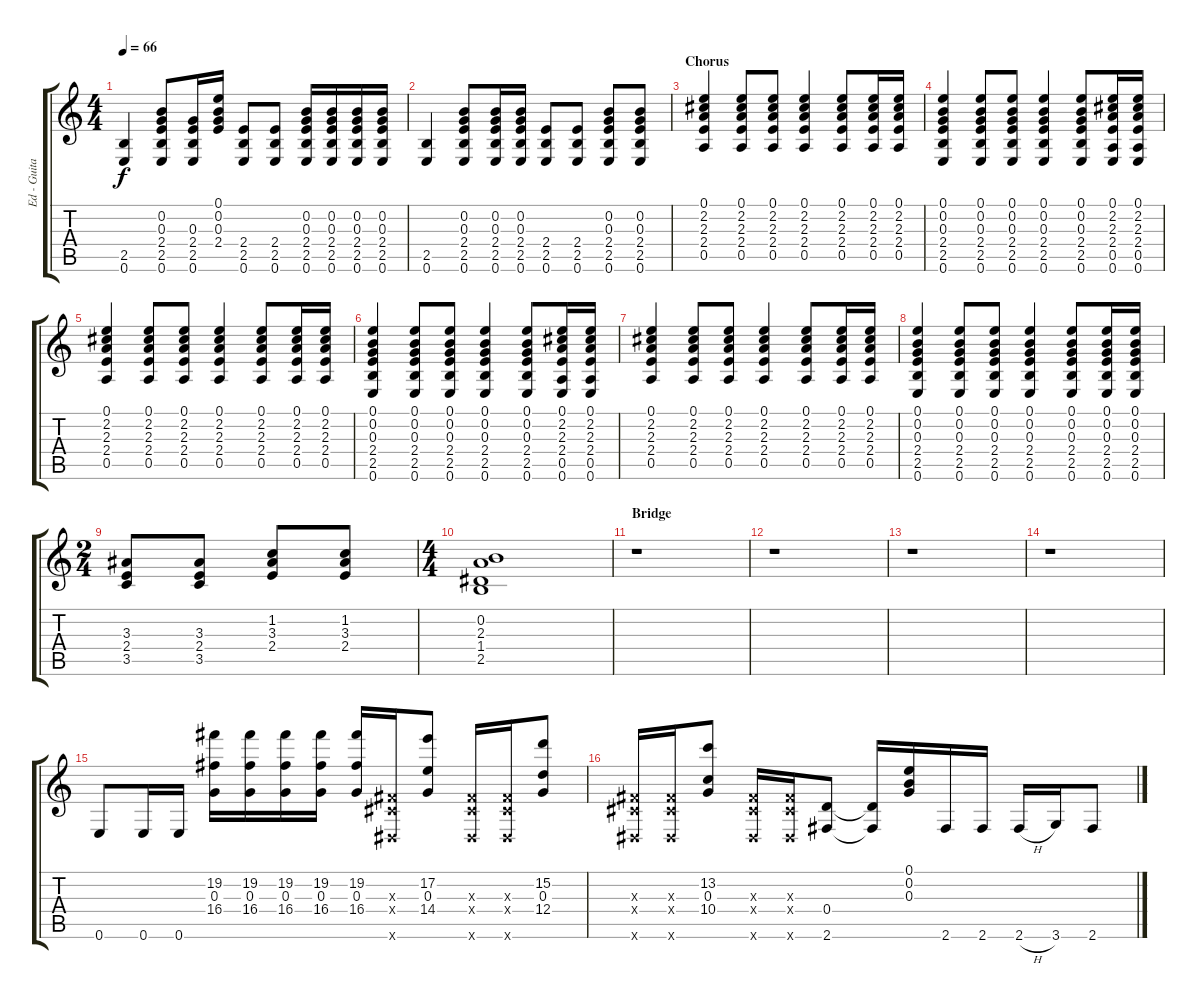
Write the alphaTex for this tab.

\track ("Ed - Guitar" "Ed - Guita") {instrument electricguitarjazz}
\staff {score tabs}
\tuning (E4 B3 G3 D3 A2 E2) {hide}
\ts (4 4)
\tempo 66
\clef g2
\ks c
(2.5 0.6).4{dy f} (0.2 0.3 2.4 2.5 0.6).8 (0.3 2.4 2.5 0.6).16 (0.1 0.2 0.3 2.4).16 (2.4 2.5 0.6).8 (2.4 2.5 0.6).8 (0.2 0.3 2.4 2.5 0.6).16 (0.2 0.3 2.4 2.5 0.6).16 (0.2 0.3 2.4 2.5 0.6).16 (0.2 0.3 2.4 2.5 0.6).16 |
(2.5 0.6).4 (0.2 0.3 2.4 2.5 0.6).8 (0.2 0.3 2.4 2.5 0.6).16 (0.2 0.3 2.4 2.5 0.6).16 (2.4 2.5 0.6).8 (2.4 2.5 0.6).8 (0.2 0.3 2.4 2.5 0.6).8 (0.2 0.3 2.4 2.5 0.6).8 |
\section ("" "Chorus")
(0.1 2.2 2.3 2.4 0.5).4 (0.1 2.2 2.3 2.4 0.5).8 (0.1 2.2 2.3 2.4 0.5).8 (0.1 2.2 2.3 2.4 0.5).4 (0.1 2.2 2.3 2.4 0.5).8 (0.1 2.2 2.3 2.4 0.5).16 (0.1 2.2 2.3 2.4 0.5).16 |
(0.1 0.2 0.3 2.4 2.5 0.6).4 (0.1 0.2 0.3 2.4 2.5 0.6).8 (0.1 0.2 0.3 2.4 2.5 0.6).8 (0.1 0.2 0.3 2.4 2.5 0.6).4 (0.1 0.2 0.3 2.4 2.5 0.6).8 (0.1 2.2 2.3 2.4 0.5 0.6).16 (0.1 2.2 2.3 2.4 0.5 0.6).16 |
(0.1 2.2 2.3 2.4 0.5).4 (0.1 2.2 2.3 2.4 0.5).8 (0.1 2.2 2.3 2.4 0.5).8 (0.1 2.2 2.3 2.4 0.5).4 (0.1 2.2 2.3 2.4 0.5).8 (0.1 2.2 2.3 2.4 0.5).16 (0.1 2.2 2.3 2.4 0.5).16 |
(0.1 0.2 0.3 2.4 2.5 0.6).4 (0.1 0.2 0.3 2.4 2.5 0.6).8 (0.1 0.2 0.3 2.4 2.5 0.6).8 (0.1 0.2 0.3 2.4 2.5 0.6).4 (0.1 0.2 0.3 2.4 2.5 0.6).8 (0.1 2.2 2.3 2.4 0.5 0.6).16 (0.1 2.2 2.3 2.4 0.5 0.6).16 |
(0.1 2.2 2.3 2.4 0.5).4 (0.1 2.2 2.3 2.4 0.5).8 (0.1 2.2 2.3 2.4 0.5).8 (0.1 2.2 2.3 2.4 0.5).4 (0.1 2.2 2.3 2.4 0.5).8 (0.1 2.2 2.3 2.4 0.5).16 (0.1 2.2 2.3 2.4 0.5).16 |
(0.1 0.2 0.3 2.4 2.5 0.6).4 (0.1 0.2 0.3 2.4 2.5 0.6).8 (0.1 0.2 0.3 2.4 2.5 0.6).8 (0.1 0.2 0.3 2.4 2.5 0.6).4 (0.1 0.2 0.3 2.4 2.5 0.6).8 (0.1 0.2 0.3 2.4 2.5 0.6).16 (0.1 0.2 0.3 2.4 2.5 0.6).16 |
\ts (2 4)
(3.3 2.4 3.5).8 (3.3 2.4 3.5).8 (1.2 3.3 2.4).8 (1.2 3.3 2.4).8 |
\ts (4 4)
(0.2 2.3 1.4 2.5).1 |
\section ("" "Bridge")
r.1 |
r.1 |
r.1 |
r.1 |
0.6.8 0.6.16 0.6.16 (19.2 0.3 16.4).16 (19.2 0.3 16.4).16 (19.2 0.3 16.4).16 (19.2 0.3 16.4).16 (19.2 0.3 16.4).16 (-1.3{x} -1.4{x} -1.6{x}).16 (17.2 0.3 14.4).8 (-1.3{x} -1.4{x} -1.6{x}).16 (-1.3{x} -1.4{x} -1.6{x}).16 (15.2 0.3 12.4).8 |
(-1.3{x} -1.4{x} -1.6{x}).16 (-1.3{x} -1.4{x} -1.6{x}).16 (13.2 0.3 10.4).8 (-1.3{x} -1.4{x} -1.6{x}).16 (-1.3{x} -1.4{x} -1.6{x}).16 (0.4 2.6).8 (0.4{t} 2.6{t}).16 (0.1 0.2 0.3).16 2.6.16 2.6.16 2.6{h}.16 3.6.16 2.6.8
